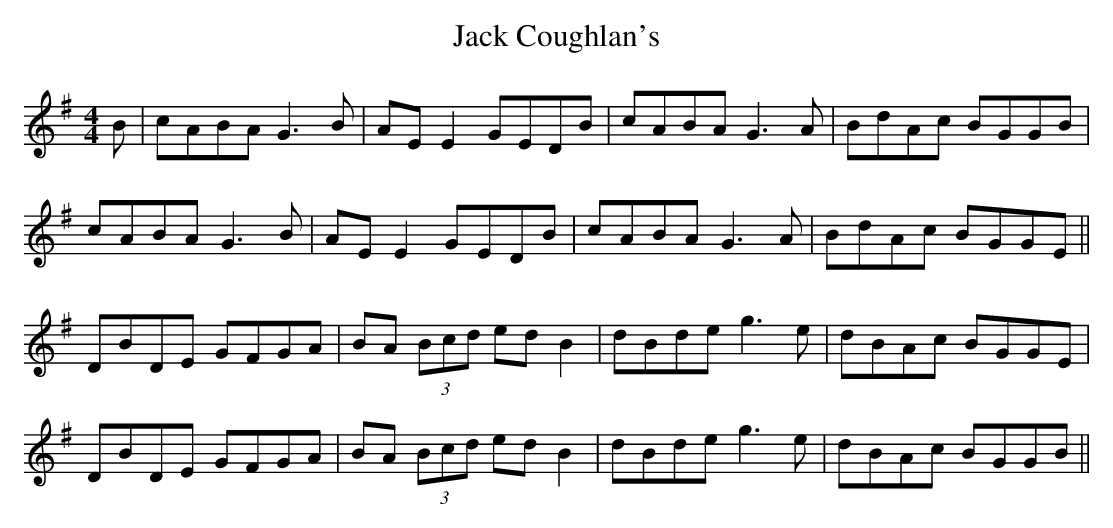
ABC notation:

X:1
T: Jack Coughlan's
M: 4/4
L: 1/8
K: G
B | cABA G3 B | AE E2 GEDB | cABA G3 A | BdAc BGGB |
cABA G3 B | AE E2 GEDB | cABA G3 A | BdAc BGGE ||
DBDE GFGA | BA (3Bcd ed B2 | dBde g3 e | dBAc BGGE |
DBDE GFGA | BA (3Bcd ed B2 | dBde g3 e | dBAc BGGB ||
